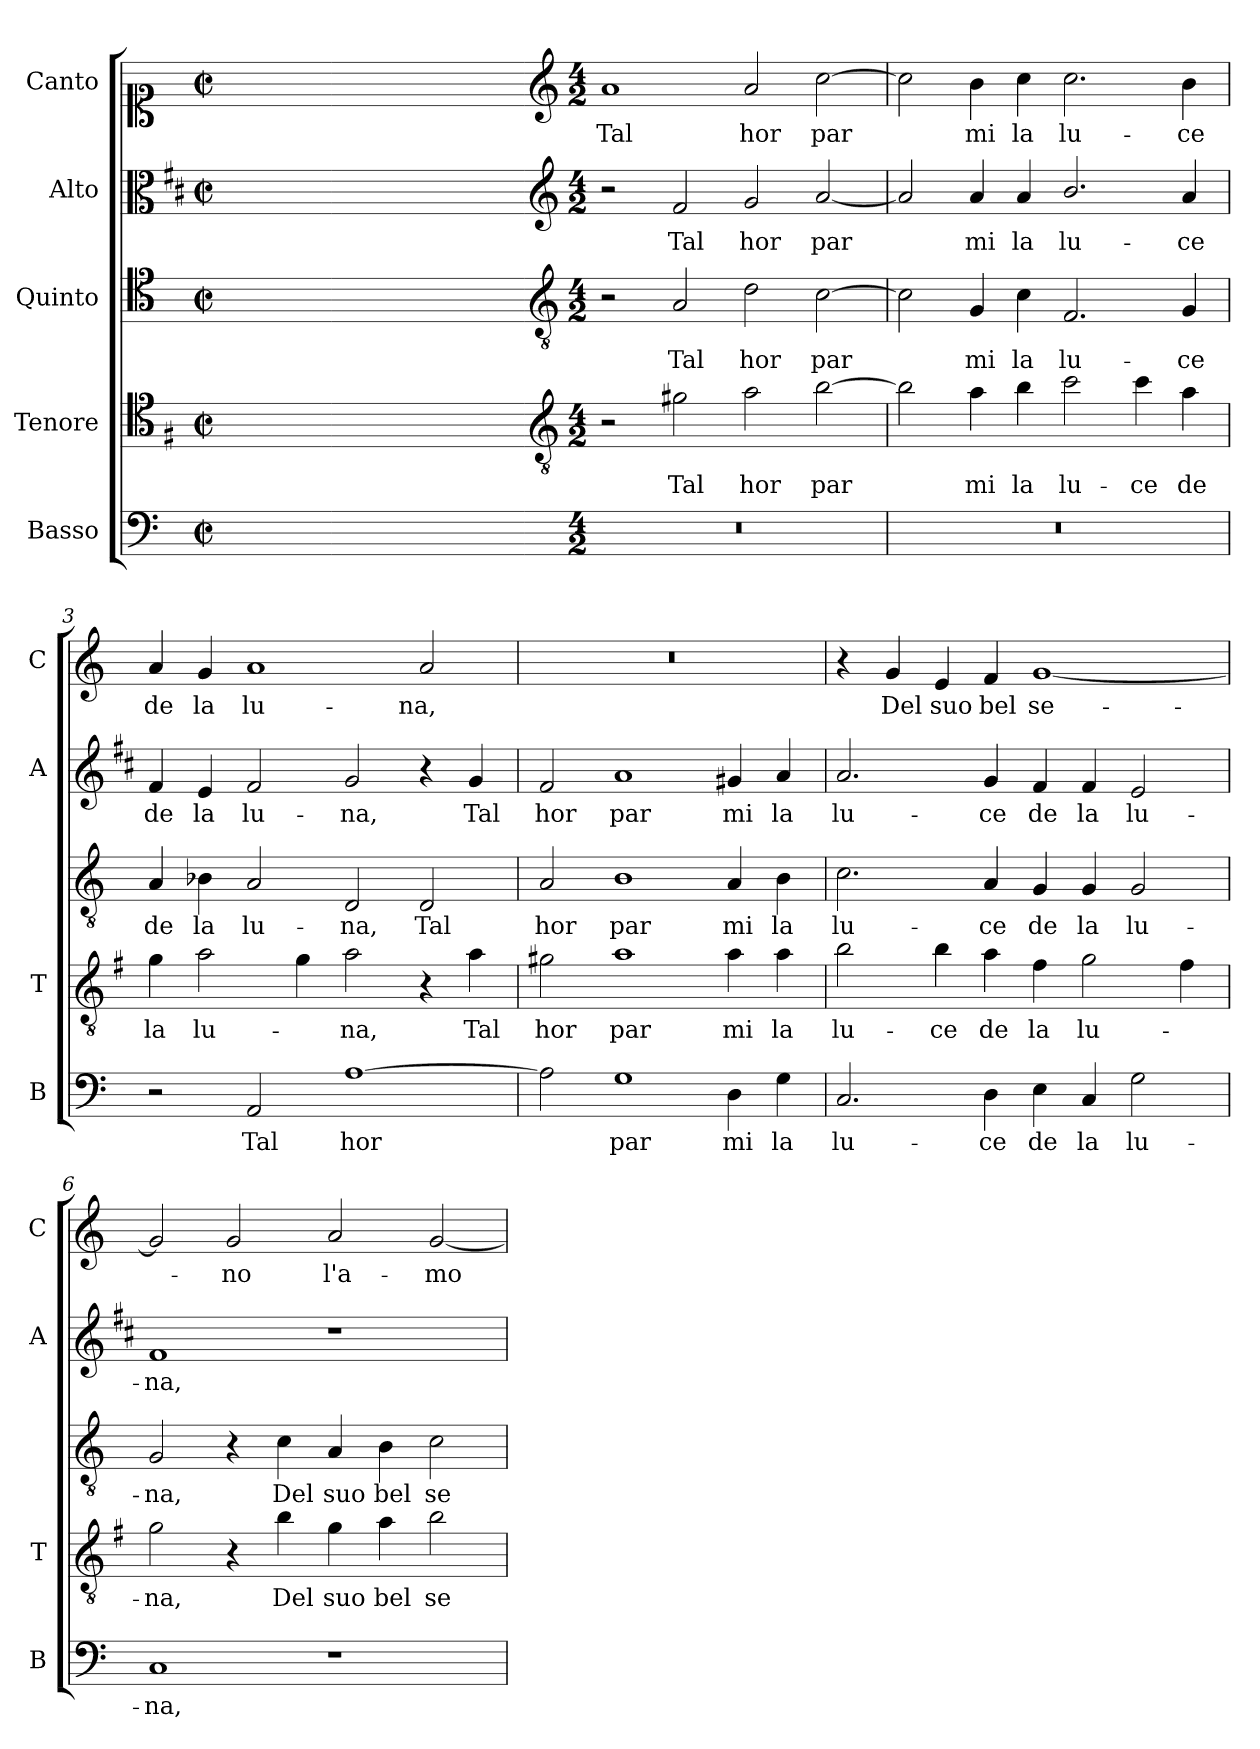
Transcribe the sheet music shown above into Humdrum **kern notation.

**kern	**text	**kern	**text	**kern	**text	**kern	**text	**kern	**text
*part5	*part5	*part4	*part4	*part3	*part3	*part2	*part2	*part1	*part1
*staff5	*staff5	*staff4	*staff4	*staff3	*staff3	*staff2	*staff2	*staff1	*staff1
*I"Basso	*	*I"Tenore	*	*I"Quinto	*	*I"Alto	*	*I"Canto	*
*I'B	*	*I'T	*	*	*	*I'A	*	*I'C	*
*clefF4	*	*clefC4	*	*clefC4	*	*clefC3	*	*clefC1	*
*	*	*ITrd4c7	*	*	*	*ITrd1c2	*	*	*
*k[]	*	*k[]	*	*k[]	*	*k[]	*	*k[]	*
*C:	*	*C:	*	*C:	*	*C:	*	*C:	*
*M2/2	*	*M2/2	*	*M2/2	*	*M2/2	*	*M2/2	*
*met(c|)	*	*met(c|)	*	*met(c|)	*	*met(c|)	*	*met(c|)	*
=	=	=	=	=	=	=	=	=	=
1ryy	.	1ryy	.	1ryy	.	1ryy	.	1ryy	.
=1X-	=1X-	=1X-	=1X-	=1X-	=1X-	=1X-	=1X-	=1X-	=1X-
4ryy	.	4ryy	.	4ryy	.	4ryy	.	4ryy	.
4ryy	.	4ryy	.	4ryy	.	4ryy	.	4ryy	.
4ryy	.	4ryy	.	4ryy	.	4ryy	.	4ryy	.
4ryy	.	4ryy	.	4ryy	.	4ryy	.	4ryy	.
=1-	=1-	=1-	=1-	=1-	=1-	=1-	=1-	=1-	=1-
*	*	*clefGv2	*	*clefGv2	*	*clefG2	*	*clefG2	*
*M4/2	*	*M4/2	*	*M4/2	*	*M4/2	*	*M4/2	*
!	!	!	!	!	!	!	!	!	!LO:LY:b
0r	.	2r	.	2r	.	2r	.	1a	Tal
!	!	!	!LO:LY:b	!	!LO:LY:b	!	!LO:LY:b	!	!
.	.	2c#X\	Tal	2A/	Tal	2e/	Tal	.	.
!	!	!	!LO:LY:b	!	!LO:LY:b	!	!LO:LY:b	!	!LO:LY:b
.	.	2d\	hor	2d\	hor	2f/	hor	2a/	hor
!	!	!	!LO:LY:b	!	!LO:LY:b	!	!LO:LY:b	!	!LO:LY:b
.	.	[2e\	par	[2c\	par	[2g/	par	[2cc\	par
=2	=2	=2	=2	=2	=2	=2	=2	=2	=2
0r	.	2e\]	.	2c\]	.	2g/]	.	2cc\]	.
!	!	!	!LO:LY:b	!	!LO:LY:b	!	!LO:LY:b	!	!LO:LY:b
.	.	4d\	mi	4G/	mi	4g/	mi	4b\	mi
!	!	!	!LO:LY:b	!	!LO:LY:b	!	!LO:LY:b	!	!LO:LY:b
.	.	4e\	la	4c\	la	4g/	la	4cc\	la
!	!	!	!LO:LY:b	!	!LO:LY:b	!	!LO:LY:b	!	!LO:LY:b
.	.	2f\	lu-	2.F/	lu-	2.a/	lu-	2.cc\	lu-
!	!	!	!LO:LY:b	!	!	!	!	!	!
.	.	4f\	-ce	.	.	.	.	.	.
!	!	!	!LO:LY:b	!	!LO:LY:b	!	!LO:LY:b	!	!LO:LY:b
.	.	4d\	de	4G/	-ce	4g/	-ce	4b\	-ce
=3	=3	=3	=3	=3	=3	=3	=3	=3	=3
!	!	!	!LO:LY:b	!	!LO:LY:b	!	!LO:LY:b	!	!LO:LY:b
2r	.	4c\	la	4A/	de	4e/	de	4a/	de
!	!	!	!LO:LY:b	!	!LO:LY:b	!	!LO:LY:b	!	!LO:LY:b
.	.	2d\	lu-	4B-X\	la	4d/	la	4g/	la
!	!LO:LY:b	!	!	!	!LO:LY:b	!	!LO:LY:b	!	!LO:LY:b
2AA/	Tal	.	.	2A/	lu-	2e/	lu-	1a	lu-
.	.	4c\	.	.	.	.	.	.	.
!	!LO:LY:b	!	!LO:LY:b	!	!LO:LY:b	!	!LO:LY:b	!	!
[1A	hor	2d\	-na,	2D/	-na,	2f/	-na,	.	.
!	!	!	!	!	!LO:LY:b	!	!	!	!LO:LY:b
.	.	4r	.	2D/	Tal	4r	.	2a/	-na,
!	!	!	!LO:LY:b	!	!	!	!LO:LY:b	!	!
.	.	4d\	Tal	.	.	4f/	Tal	.	.
=4	=4	=4	=4	=4	=4	=4	=4	=4	=4
!	!	!	!LO:LY:b	!	!LO:LY:b	!	!LO:LY:b	!	!
2A\]	.	2c#X\	hor	2A/	hor	2e/	hor	0r	.
!	!LO:LY:b	!	!LO:LY:b	!	!LO:LY:b	!	!LO:LY:b	!	!
1G	par	1d	par	1B	par	1g	par	.	.
!	!LO:LY:b	!	!LO:LY:b	!	!LO:LY:b	!	!LO:LY:b	!	!
4D\	mi	4d\	mi	4A/	mi	4f#X/	mi	.	.
!	!LO:LY:b	!	!LO:LY:b	!	!LO:LY:b	!	!LO:LY:b	!	!
4G\	la	4d\	la	4B\	la	4g/	la	.	.
!!LO:LB:g=z
=5	=5	=5	=5	=5	=5	=5	=5	=5	=5
!	!LO:LY:b	!	!LO:LY:b	!	!LO:LY:b	!	!LO:LY:b	!	!
2.C/	lu-	2e\	lu-	2.c\	lu-	2.g/	lu-	4r	.
!	!	!	!	!	!	!	!	!	!LO:LY:b
.	.	.	.	.	.	.	.	4g/	Del
!	!	!	!LO:LY:b	!	!	!	!	!	!LO:LY:b
.	.	4e\	-ce	.	.	.	.	4e/	suo
!	!LO:LY:b	!	!LO:LY:b	!	!LO:LY:b	!	!LO:LY:b	!	!LO:LY:b
4D\	-ce	4d\	de	4A/	-ce	4f/	-ce	4f/	bel
!	!LO:LY:b	!	!LO:LY:b	!	!LO:LY:b	!	!LO:LY:b	!	!LO:LY:b
4E\	de	4B\	la	4G/	de	4e/	de	[1g	se-
!	!LO:LY:b	!	!LO:LY:b	!	!LO:LY:b	!	!LO:LY:b	!	!
4C/	la	2c\	lu-	4G/	la	4e/	la	.	.
!	!LO:LY:b	!	!	!	!LO:LY:b	!	!LO:LY:b	!	!
2G\	lu-	.	.	2G/	lu-	2d/	lu-	.	.
.	.	4B\	.	.	.	.	.	.	.
=6	=6	=6	=6	=6	=6	=6	=6	=6	=6
!	!LO:LY:b	!	!LO:LY:b	!	!LO:LY:b	!	!LO:LY:b	!	!
1C	-na,	2c\	-na,	2G/	-na,	1e	-na,	2g/]	.
!	!	!	!	!	!	!	!	!	!LO:LY:b
.	.	4r	.	4r	.	.	.	2g/	-no
!	!	!	!LO:LY:b	!	!LO:LY:b	!	!	!	!
.	.	4e\	Del	4c\	Del	.	.	.	.
!	!	!	!LO:LY:b	!	!LO:LY:b	!	!	!	!LO:LY:b
1r	.	4c\	suo	4A/	suo	1r	.	2a/	l'a-
!	!	!	!LO:LY:b	!	!LO:LY:b	!	!	!	!
.	.	4d\	bel	4B\	bel	.	.	.	.
!	!	!	!LO:LY:b	!	!LO:LY:b	!	!	!	!LO:LY:b
.	.	2e\	se-	2c\	se-	.	.	[2g/	-mo-
=	=	=	=	=	=	=	=	=	=
*-	*-	*-	*-	*-	*-	*-	*-	*-	*-
